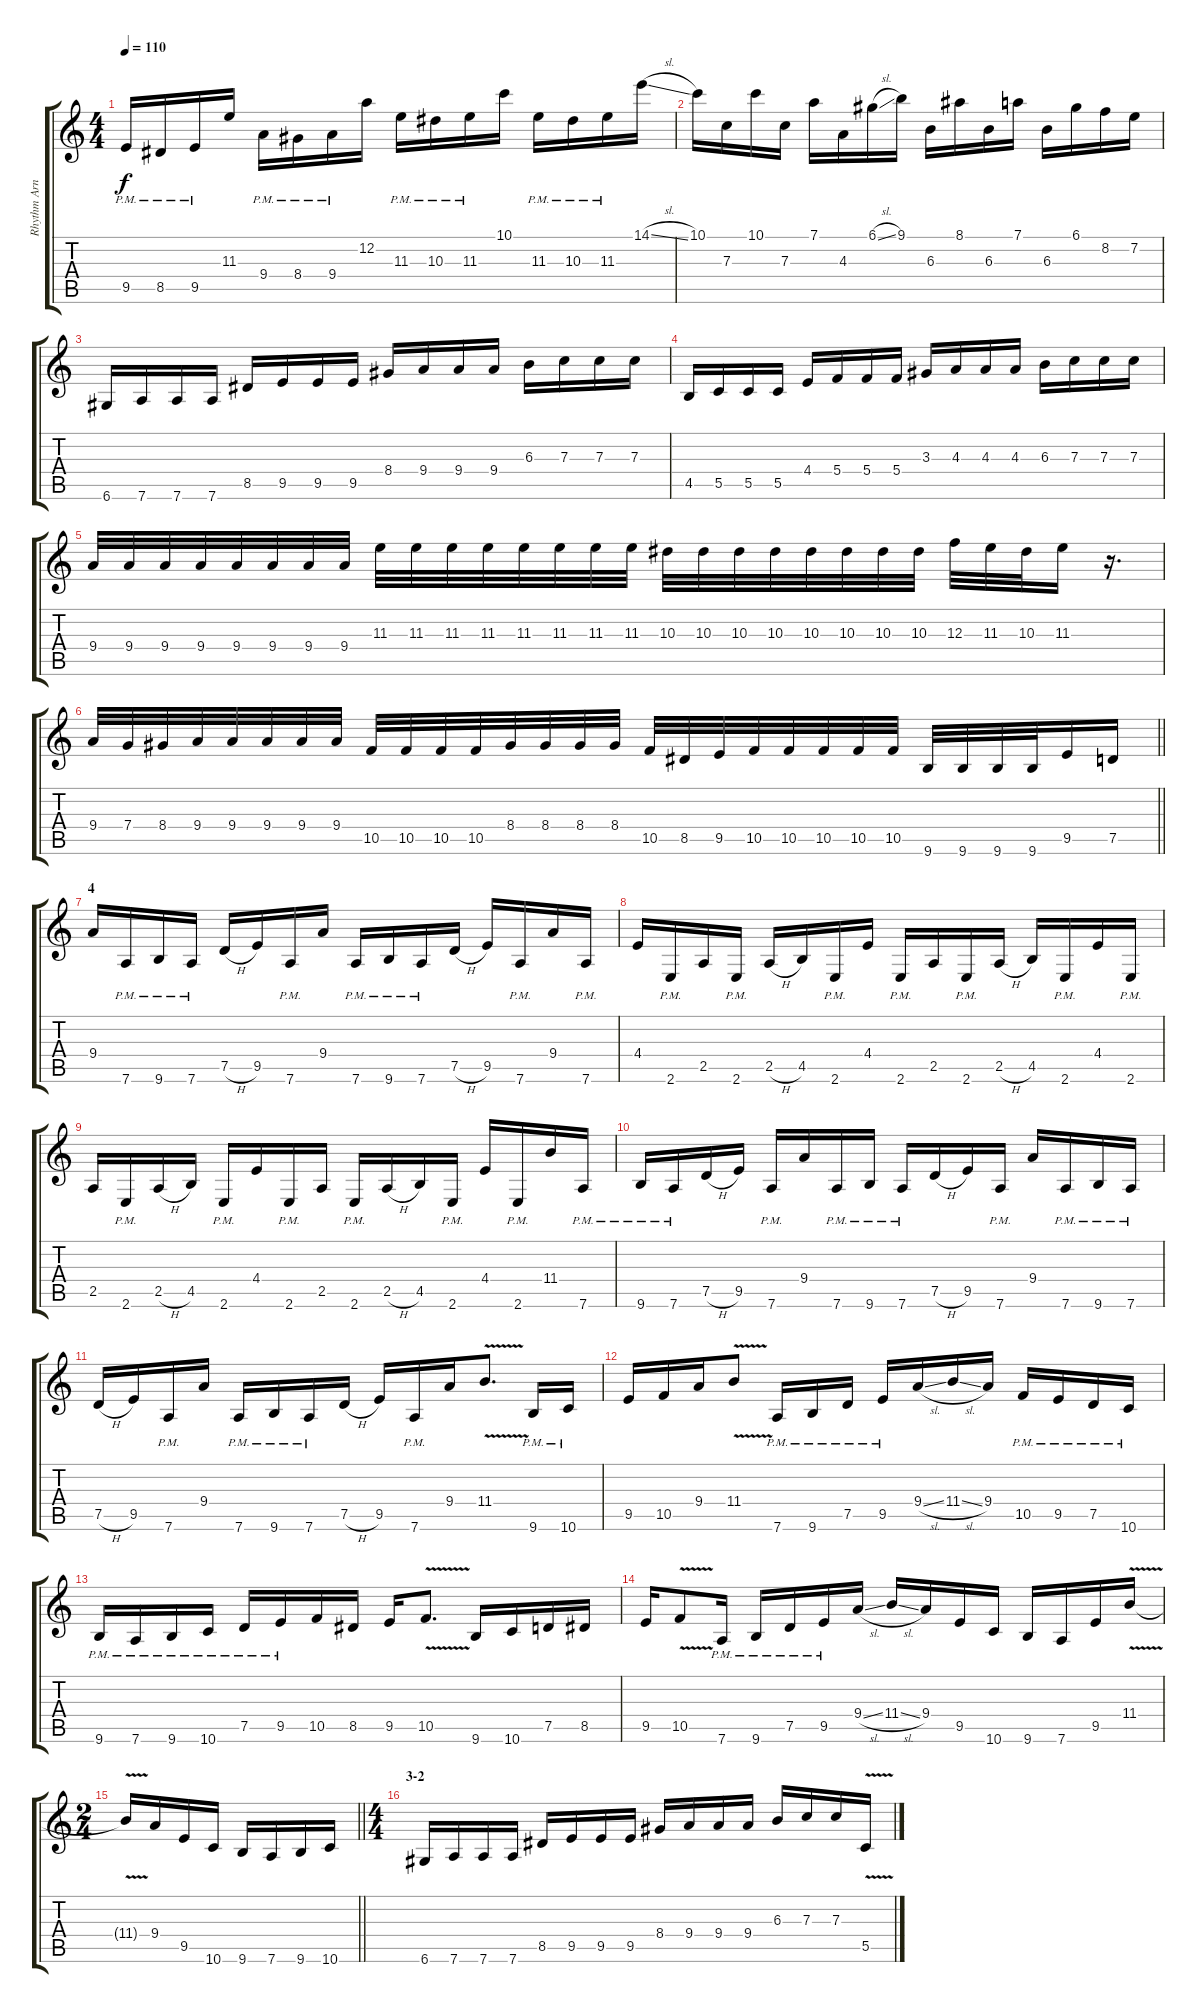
\track ("Rhythm Arnaud Pontacq" "Rhythm Arn") {instrument distortionguitar}
\staff {score tabs}
\tuning (D4 A3 F3 C3 G2 D2) {hide}
\ts (4 4)
\tempo 110
\clef g2
\ks c
9.5{pm}.16{dy f} 8.5{pm}.16 9.5{pm}.16 11.3.16 9.4{pm}.16 8.4{pm}.16 9.4{pm}.16 12.2.16 11.3{pm}.16 10.3{pm}.16 11.3{pm}.16 10.1.16 11.3{pm}.16 10.3{pm}.16 11.3{pm}.16 14.1{sl}.16 |
10.1.16 7.3.16 10.1.16 7.3.16 7.1.16 4.3.16 6.1{sl}.16 9.1.16 6.3.16 8.1.16 6.3.16 7.1.16 6.3.16 6.1.16 8.2.16 7.2.16 |
6.6.16 7.6.16 7.6.16 7.6.16 8.5.16 9.5.16 9.5.16 9.5.16 8.4.16 9.4.16 9.4.16 9.4.16 6.3.16 7.3.16 7.3.16 7.3.16 |
4.5.16 5.5.16 5.5.16 5.5.16 4.4.16 5.4.16 5.4.16 5.4.16 3.3.16 4.3.16 4.3.16 4.3.16 6.3.16 7.3.16 7.3.16 7.3.16 |
9.4.32 9.4.32 9.4.32 9.4.32 9.4.32 9.4.32 9.4.32 9.4.32 11.3.32 11.3.32 11.3.32 11.3.32 11.3.32 11.3.32 11.3.32 11.3.32 10.3.32 10.3.32 10.3.32 10.3.32 10.3.32 10.3.32 10.3.32 10.3.32 12.3.32 11.3.32 10.3.32 11.3.16 r.16{d} |
\barLineRight lightlight
9.4.32 7.4.32 8.4.32 9.4.32 9.4.32 9.4.32 9.4.32 9.4.32 10.5.32 10.5.32 10.5.32 10.5.32 8.4.32 8.4.32 8.4.32 8.4.32 10.5.32 8.5.32 9.5.32 10.5.32 10.5.32 10.5.32 10.5.32 10.5.32 9.6.32 9.6.32 9.6.32 9.6.32 9.5.16 7.5.16 |
\section ("" "4")
9.4.16 7.6{pm}.16 9.6{pm}.16 7.6{pm}.16 7.5{h}.16 9.5.16 7.6{pm}.16 9.4.16 7.6{pm}.16 9.6{pm}.16 7.6{pm}.16 7.5{h}.16 9.5.16 7.6{pm}.16 9.4.16 7.6{pm}.16 |
4.4.16 2.6{pm}.16 2.5.16 2.6{pm}.16 2.5{h}.16 4.5.16 2.6{pm}.16 4.4.16 2.6{pm}.16 2.5.16 2.6{pm}.16 2.5{h}.16 4.5.16 2.6{pm}.16 4.4.16 2.6{pm}.16 |
2.5.16 2.6{pm}.16 2.5{h}.16 4.5.16 2.6{pm}.16 4.4.16 2.6{pm}.16 2.5.16 2.6{pm}.16 2.5{h}.16 4.5.16 2.6{pm}.16 4.4.16 2.6{pm}.16 11.4.16 7.6{pm}.16 |
9.6{pm}.16 7.6{pm}.16 7.5{h}.16 9.5.16 7.6{pm}.16 9.4.16 7.6{pm}.16 9.6{pm}.16 7.6{pm}.16 7.5{h}.16 9.5.16 7.6{pm}.16 9.4.16 7.6{pm}.16 9.6{pm}.16 7.6{pm}.16 |
7.5{h}.16 9.5.16 7.6{pm}.16 9.4.16 7.6{pm}.16 9.6{pm}.16 7.6{pm}.16 7.5{h}.16 9.5.16 7.6{pm}.16 9.4.16 11.4{v}.8{d} 9.6{pm}.16 10.6{pm}.16 |
9.5.16 10.5.16 9.4.16 11.4{v}.8 7.6{pm}.16 9.6{pm}.16 7.5{pm}.16 9.5{pm}.16 9.4{sl}.16 11.4{sl}.16 9.4.16 10.5{pm}.16 9.5{pm}.16 7.5{pm}.16 10.6{pm}.16 |
9.6{pm}.16 7.6{pm}.16 9.6{pm}.16 10.6{pm}.16 7.5{pm}.16 9.5{pm}.16 10.5.16 8.5.16 9.5.16 10.5{v}.8{d} 9.6.16 10.6.16 7.5.16 8.5.16 |
9.5.16 10.5{v}.8 7.6{pm}.16 9.6{pm}.16 7.5{pm}.16 9.5{pm}.16 9.4{sl}.16 11.4{sl}.16 9.4.16 9.5.16 10.6.16 9.6.16 7.6.16 9.5.16 11.4{v}.16 |
\ts (2 4)
\barLineRight lightlight
11.4{t}.16 9.4.16 9.5.16 10.6.16 9.6.16 7.6.16 9.6.16 10.6.16 |
\ts (4 4)
\section ("" "3-2")
6.6.16 7.6.16 7.6.16 7.6.16 8.5.16 9.5.16 9.5.16 9.5.16 8.4.16 9.4.16 9.4.16 9.4.16 6.3.16 7.3.16 7.3.16 5.5{v}.16
